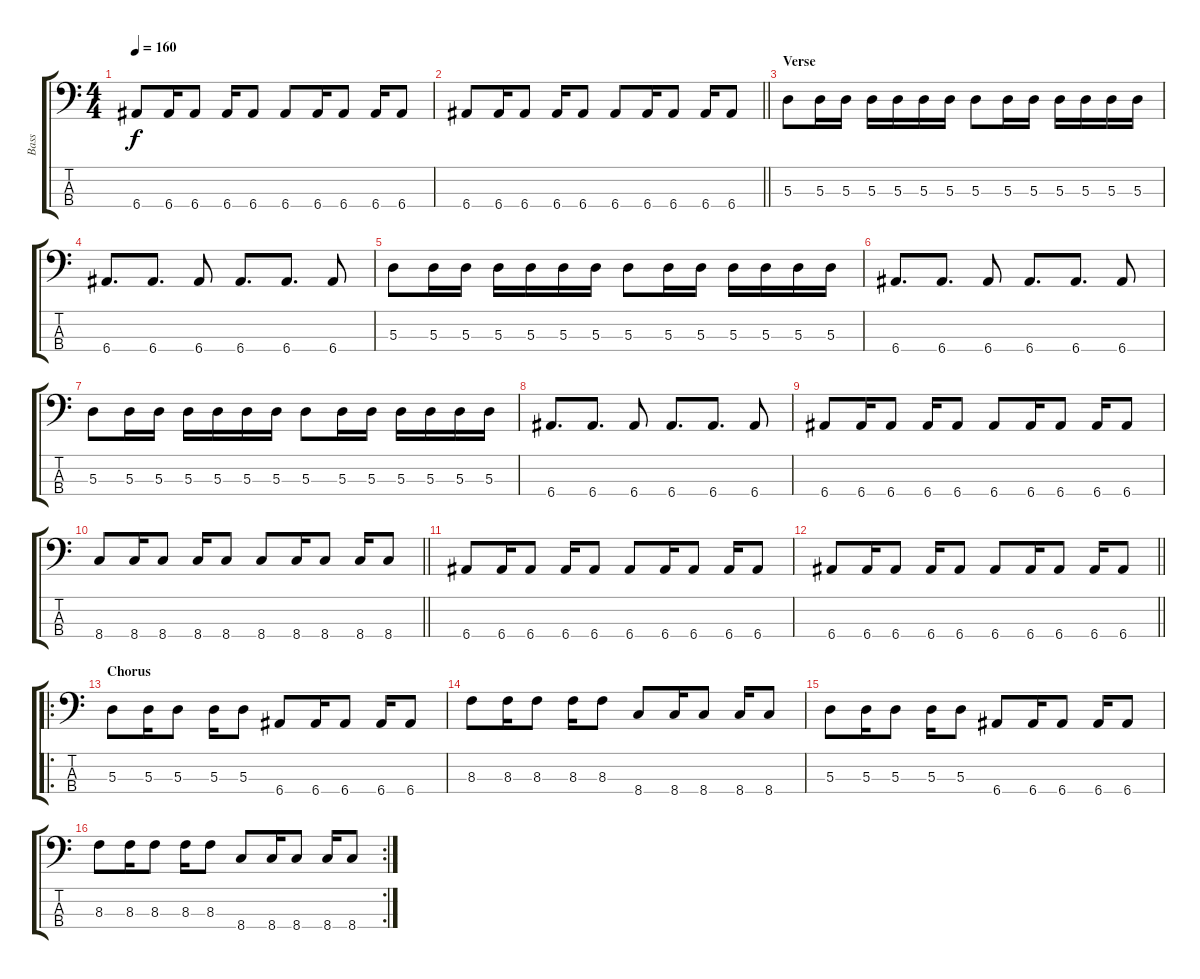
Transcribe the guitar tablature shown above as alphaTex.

\track ("Bass" "Bass") {instrument electricbasspick}
\staff {score tabs}
\tuning (G2 D2 A1 E1) {hide}
\ts (4 4)
\tempo 160
\clef f4
\ks c
6.4.8{dy f} 6.4.16 6.4.8 6.4.16 6.4.8 6.4.8 6.4.16 6.4.8 6.4.16 6.4.8 |
\barLineRight lightlight
6.4.8 6.4.16 6.4.8 6.4.16 6.4.8 6.4.8 6.4.16 6.4.8 6.4.16 6.4.8 |
\section ("" "Verse")
5.3.8 5.3.16 5.3.16 5.3.16 5.3.16 5.3.16 5.3.16 5.3.8 5.3.16 5.3.16 5.3.16 5.3.16 5.3.16 5.3.16 |
6.4.8{d} 6.4.8{d} 6.4.8 6.4.8{d} 6.4.8{d} 6.4.8 |
5.3.8 5.3.16 5.3.16 5.3.16 5.3.16 5.3.16 5.3.16 5.3.8 5.3.16 5.3.16 5.3.16 5.3.16 5.3.16 5.3.16 |
6.4.8{d} 6.4.8{d} 6.4.8 6.4.8{d} 6.4.8{d} 6.4.8 |
5.3.8 5.3.16 5.3.16 5.3.16 5.3.16 5.3.16 5.3.16 5.3.8 5.3.16 5.3.16 5.3.16 5.3.16 5.3.16 5.3.16 |
6.4.8{d} 6.4.8{d} 6.4.8 6.4.8{d} 6.4.8{d} 6.4.8 |
6.4.8 6.4.16 6.4.8 6.4.16 6.4.8 6.4.8 6.4.16 6.4.8 6.4.16 6.4.8 |
\barLineRight lightlight
8.4.8 8.4.16 8.4.8 8.4.16 8.4.8 8.4.8 8.4.16 8.4.8 8.4.16 8.4.8 |
6.4.8 6.4.16 6.4.8 6.4.16 6.4.8 6.4.8 6.4.16 6.4.8 6.4.16 6.4.8 |
\barLineRight lightlight
6.4.8 6.4.16 6.4.8 6.4.16 6.4.8 6.4.8 6.4.16 6.4.8 6.4.16 6.4.8 |
\ro
\section ("" "Chorus")
5.3.8 5.3.16 5.3.8 5.3.16 5.3.8 6.4.8 6.4.16 6.4.8 6.4.16 6.4.8 |
8.3.8 8.3.16 8.3.8 8.3.16 8.3.8 8.4.8 8.4.16 8.4.8 8.4.16 8.4.8 |
5.3.8 5.3.16 5.3.8 5.3.16 5.3.8 6.4.8 6.4.16 6.4.8 6.4.16 6.4.8 |
\rc 2
8.3.8 8.3.16 8.3.8 8.3.16 8.3.8 8.4.8 8.4.16 8.4.8 8.4.16 8.4.8
